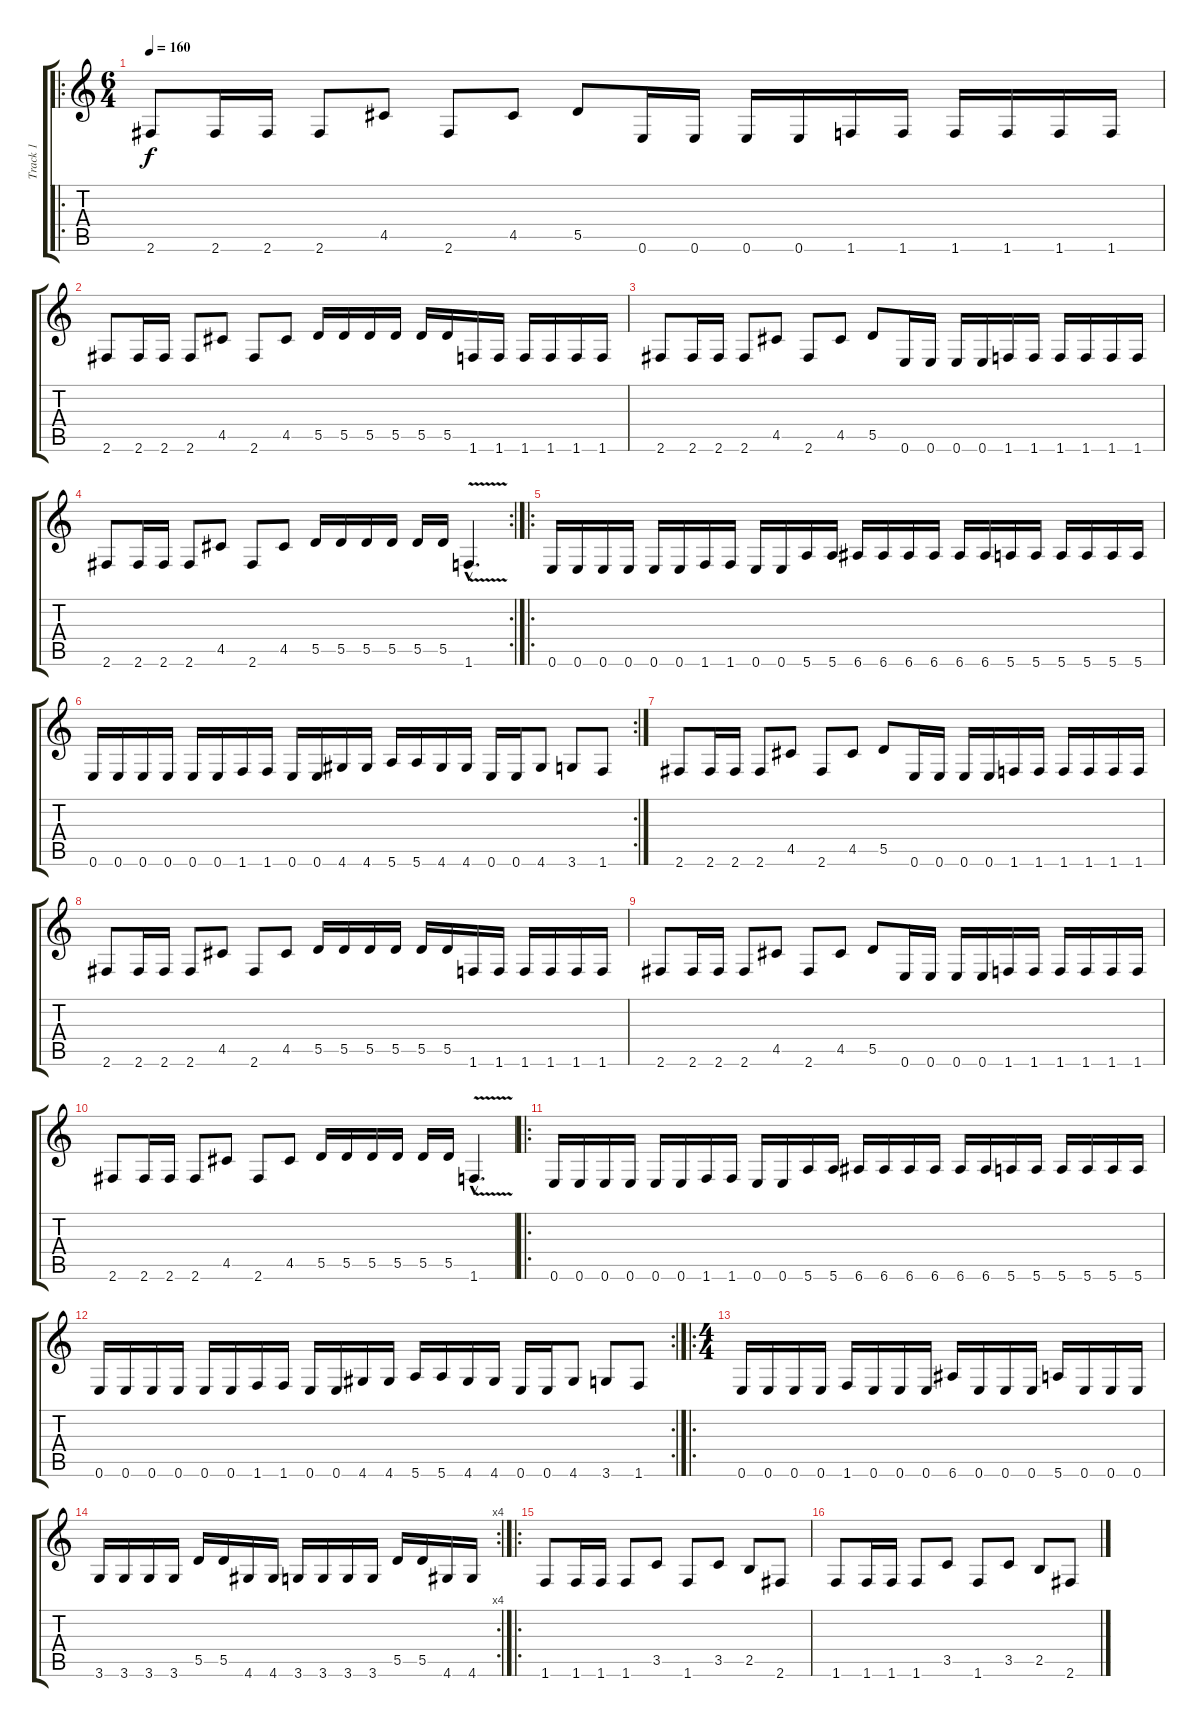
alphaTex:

\track ("Track 1" "Track 1") {instrument distortionguitar}
\staff {score tabs}
\tuning (E4 B3 G3 D3 A2 E2) {hide}
\ro
\ts (6 4)
\tempo 160
\clef g2
\ks c
2.6.8{dy f instrument distortionguitar} 2.6.16 2.6.16 2.6.8 4.5.8 2.6.8 4.5.8 5.5.8 0.6.16 0.6.16 0.6.16 0.6.16 1.6.16 1.6.16 1.6.16 1.6.16 1.6.16 1.6.16 |
2.6.8 2.6.16 2.6.16 2.6.8 4.5.8 2.6.8 4.5.8 5.5.16 5.5.16 5.5.16 5.5.16 5.5.16 5.5.16 1.6.16 1.6.16 1.6.16 1.6.16 1.6.16 1.6.16 |
2.6.8 2.6.16 2.6.16 2.6.8 4.5.8 2.6.8 4.5.8 5.5.8 0.6.16 0.6.16 0.6.16 0.6.16 1.6.16 1.6.16 1.6.16 1.6.16 1.6.16 1.6.16 |
\rc 2
2.6.8 2.6.16 2.6.16 2.6.8 4.5.8 2.6.8 4.5.8 5.5.16 5.5.16 5.5.16 5.5.16 5.5.16 5.5.16 1.6{v hac}.4{d} |
\ro
0.6.16 0.6.16 0.6.16 0.6.16 0.6.16 0.6.16 1.6.16 1.6.16 0.6.16 0.6.16 5.6.16 5.6.16 6.6.16 6.6.16 6.6.16 6.6.16 6.6.16 6.6.16 5.6.16 5.6.16 5.6.16 5.6.16 5.6.16 5.6.16 |
\rc 2
0.6.16 0.6.16 0.6.16 0.6.16 0.6.16 0.6.16 1.6.16 1.6.16 0.6.16 0.6.16 4.6.16 4.6.16 5.6.16 5.6.16 4.6.16 4.6.16 0.6.16 0.6.16 4.6.8 3.6.8 1.6.8 |
2.6.8 2.6.16 2.6.16 2.6.8 4.5.8 2.6.8 4.5.8 5.5.8 0.6.16 0.6.16 0.6.16 0.6.16 1.6.16 1.6.16 1.6.16 1.6.16 1.6.16 1.6.16 |
2.6.8 2.6.16 2.6.16 2.6.8 4.5.8 2.6.8 4.5.8 5.5.16 5.5.16 5.5.16 5.5.16 5.5.16 5.5.16 1.6.16 1.6.16 1.6.16 1.6.16 1.6.16 1.6.16 |
2.6.8 2.6.16 2.6.16 2.6.8 4.5.8 2.6.8 4.5.8 5.5.8 0.6.16 0.6.16 0.6.16 0.6.16 1.6.16 1.6.16 1.6.16 1.6.16 1.6.16 1.6.16 |
2.6.8 2.6.16 2.6.16 2.6.8 4.5.8 2.6.8 4.5.8 5.5.16 5.5.16 5.5.16 5.5.16 5.5.16 5.5.16 1.6{v hac}.4{d} |
\ro
0.6.16 0.6.16 0.6.16 0.6.16 0.6.16 0.6.16 1.6.16 1.6.16 0.6.16 0.6.16 5.6.16 5.6.16 6.6.16 6.6.16 6.6.16 6.6.16 6.6.16 6.6.16 5.6.16 5.6.16 5.6.16 5.6.16 5.6.16 5.6.16 |
\rc 2
0.6.16 0.6.16 0.6.16 0.6.16 0.6.16 0.6.16 1.6.16 1.6.16 0.6.16 0.6.16 4.6.16 4.6.16 5.6.16 5.6.16 4.6.16 4.6.16 0.6.16 0.6.16 4.6.8 3.6.8 1.6.8 |
\ro
\ts (4 4)
0.6.16 0.6.16 0.6.16 0.6.16 1.6.16 0.6.16 0.6.16 0.6.16 6.6.16 0.6.16 0.6.16 0.6.16 5.6.16 0.6.16 0.6.16 0.6.16 |
\rc 4
3.6.16 3.6.16 3.6.16 3.6.16 5.5.16 5.5.16 4.6.16 4.6.16 3.6.16 3.6.16 3.6.16 3.6.16 5.5.16 5.5.16 4.6.16 4.6.16 |
\ro
1.6.8 1.6.16 1.6.16 1.6.8 3.5.8 1.6.8 3.5.8 2.5.8 2.6.8 |
1.6.8 1.6.16 1.6.16 1.6.8 3.5.8 1.6.8 3.5.8 2.5.8 2.6.8
